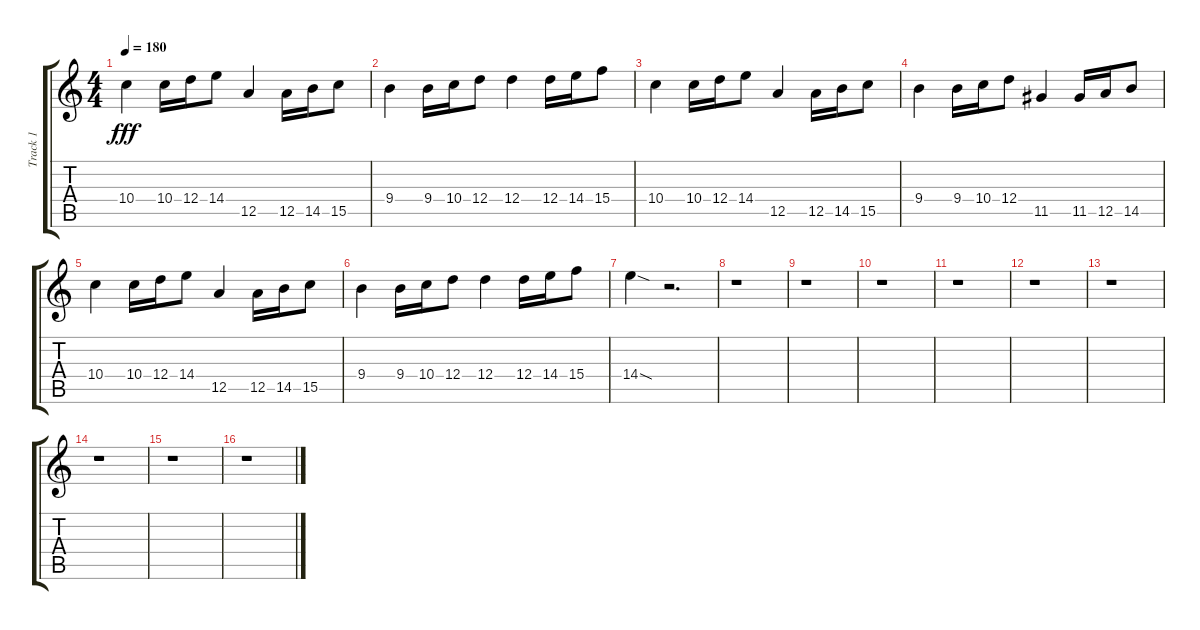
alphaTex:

\track ("Track 1" "Track 1") {instrument distortionguitar}
\staff {score tabs}
\tuning (E4 B3 G3 D3 A2 E2) {hide}
\ts (4 4)
\tempo 180
\clef g2
\ks c
10.4.4{dy fff} 10.4.16 12.4.16 14.4.8 12.5.4 12.5.16 14.5.16 15.5.8 |
9.4.4 9.4.16 10.4.16 12.4.8 12.4.4 12.4.16 14.4.16 15.4.8 |
10.4.4 10.4.16 12.4.16 14.4.8 12.5.4 12.5.16 14.5.16 15.5.8 |
9.4.4 9.4.16 10.4.16 12.4.8 11.5.4 11.5.16 12.5.16 14.5.8 |
10.4.4 10.4.16 12.4.16 14.4.8 12.5.4 12.5.16 14.5.16 15.5.8 |
9.4.4 9.4.16 10.4.16 12.4.8 12.4.4 12.4.16 14.4.16 15.4.8 |
14.4{sod}.4 r.2{d} |
r.1 |
r.1 |
r.1 |
r.1 |
r.1 |
r.1 |
r.1 |
r.1 |
r.1
